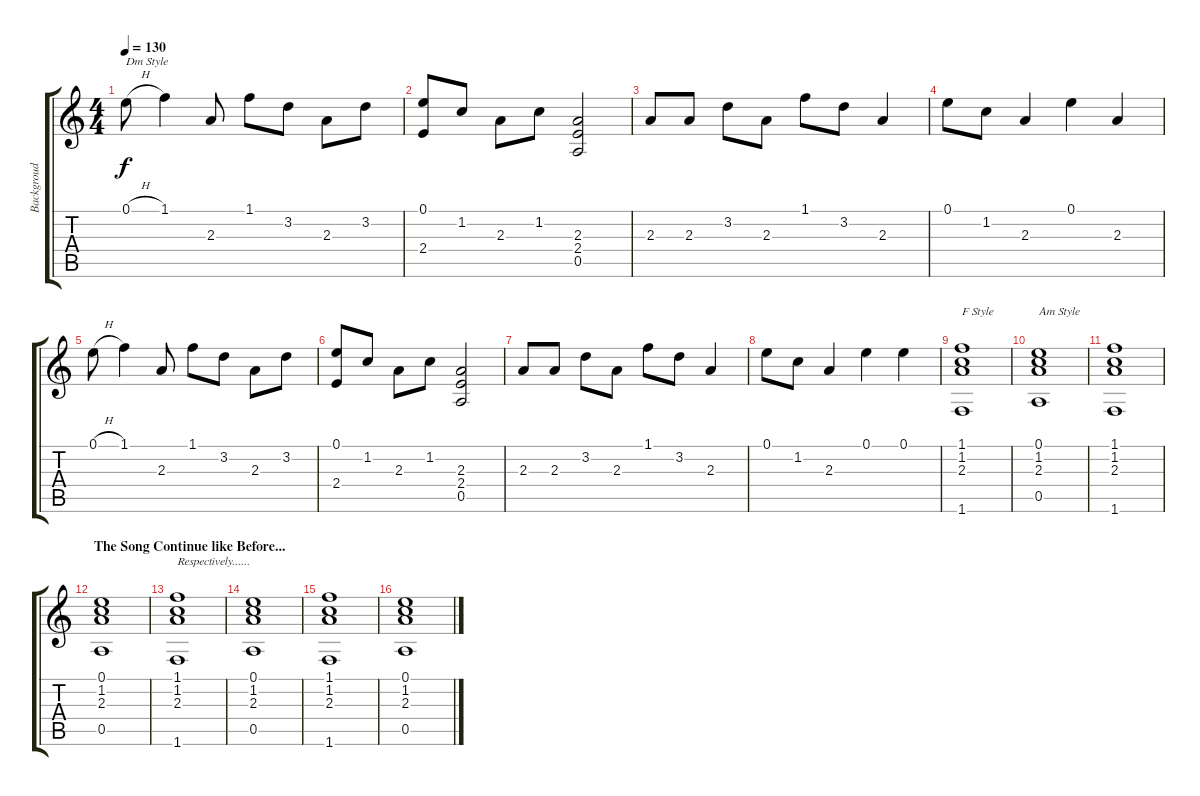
\track ("Backgroud Arpegio Guitar" "Backgroud ") {instrument acousticguitarsteel}
\staff {score tabs}
\tuning (E4 B3 G3 D3 A2 E2) {hide}
\ts (4 4)
\tempo 130
\clef g2
\ks c
0.1{h}.8{txt "Dm Style" dy f} 1.1.4 2.3.8 1.1.8 3.2.8 2.3.8 3.2.8 |
(0.1 2.4).8 1.2.8 2.3.8 1.2.8 (2.3 2.4 0.5).2 |
2.3.8 2.3.8 3.2.8 2.3.8 1.1.8 3.2.8 2.3.4 |
0.1.8 1.2.8 2.3.4 0.1.4 2.3.4 |
0.1{h}.8 1.1.4 2.3.8 1.1.8 3.2.8 2.3.8 3.2.8 |
(0.1 2.4).8 1.2.8 2.3.8 1.2.8 (2.3 2.4 0.5).2 |
2.3.8 2.3.8 3.2.8 2.3.8 1.1.8 3.2.8 2.3.4 |
0.1.8 1.2.8 2.3.4 0.1.4 0.1.4 |
(1.1 1.2 2.3 1.6).1{txt "F Style"} |
(0.1 1.2 2.3 0.5).1{txt "Am Style"} |
(1.1 1.2 2.3 1.6).1 |
\section ("" "The Song Continue like Before...")
(0.1 1.2 2.3 0.5).1 |
(1.1 1.2 2.3 1.6).1{txt "Respectively......"} |
(0.1 1.2 2.3 0.5).1 |
(1.1 1.2 2.3 1.6).1 |
(0.1 1.2 2.3 0.5).1
